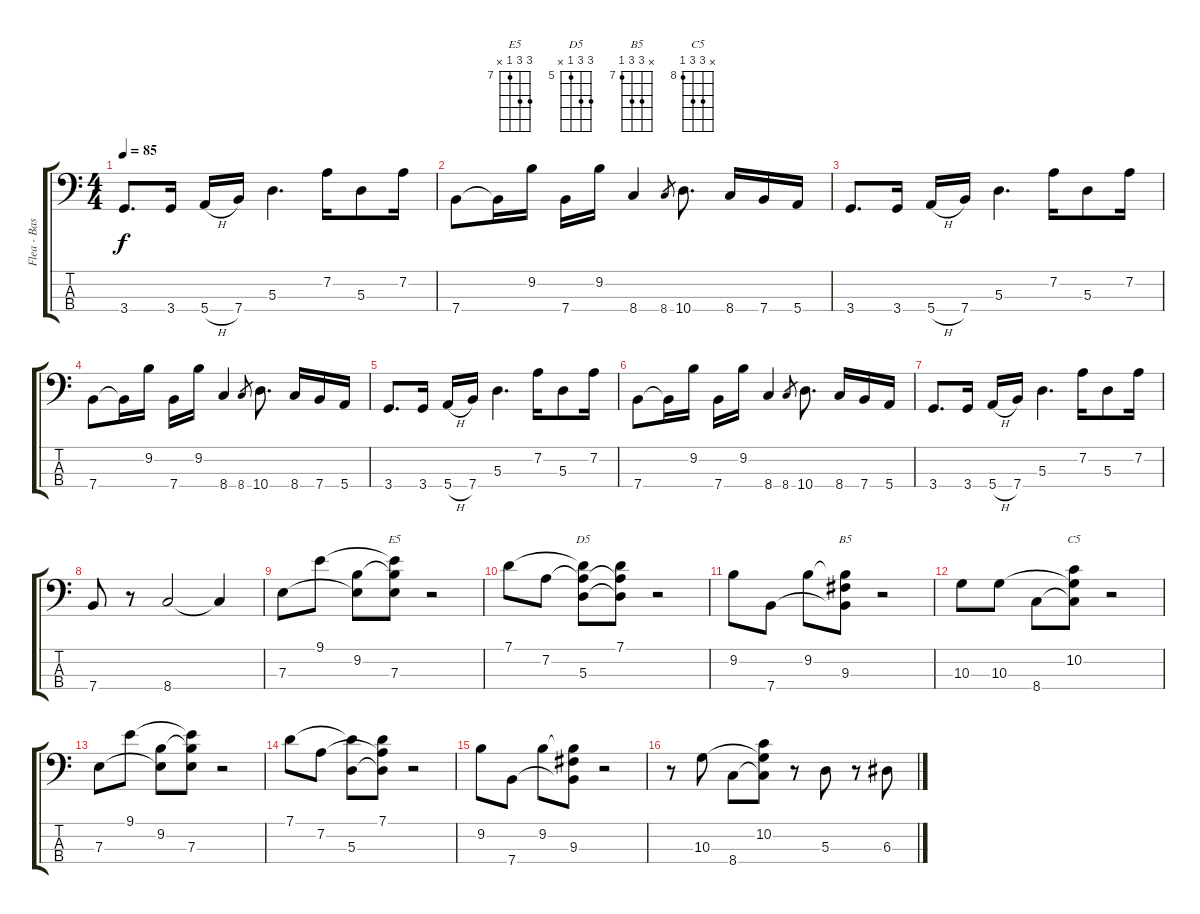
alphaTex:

\track ("Flea - Bass" "Flea - Bas") {instrument slapbass1}
\staff {score tabs}
\tuning (G2 D2 A1 E1) {hide}
\chord ("E5" 9 9 7 x) {firstfret 7}
\chord ("D5" 7 7 5 x) {firstfret 5}
\chord ("B5" x 9 9 7) {firstfret 7}
\chord ("C5" x 10 10 8) {firstfret 8}
\ts (4 4)
\tempo 85
\clef f4
\ks c
3.4.8{d dy f instrument electricbassfinger} 3.4.16 5.4{h}.16 7.4.16 5.3.4{d} 7.2.16 5.3.8 7.2.16 |
7.4.8 7.4{t}.16 9.2.16 7.4.16 9.2.16 8.4.4 8.4.8{gr} 10.4.8{d} 8.4.16 7.4.16 5.4.16 |
3.4.8{d instrument electricbassfinger} 3.4.16 5.4{h}.16 7.4.16 5.3.4{d} 7.2.16 5.3.8 7.2.16 |
7.4.8 7.4{t}.16 9.2.16 7.4.16 9.2.16 8.4.4 8.4.8{gr} 10.4.8{d} 8.4.16 7.4.16 5.4.16 |
3.4.8{d instrument electricbassfinger} 3.4.16 5.4{h}.16 7.4.16 5.3.4{d} 7.2.16 5.3.8 7.2.16 |
7.4.8 7.4{t}.16 9.2.16 7.4.16 9.2.16 8.4.4 8.4.8{gr} 10.4.8{d} 8.4.16 7.4.16 5.4.16 |
3.4.8{d instrument electricbassfinger} 3.4.16 5.4{h}.16 7.4.16 5.3.4{d} 7.2.16 5.3.8 7.2.16 |
7.4.8 r.8 8.4.2 8.4{t}.4 |
7.3.8{instrument electricbassfinger} 9.1.8 (9.2 7.3{t}).8 (9.1{t} 9.2{t} 7.3).8{ch "E5"} r.2 |
7.1.8 7.2.8 (7.1{t} 7.2{t} 5.3).8{ch "D5"} (7.1 7.2{t} 5.3{t}).8 r.2 |
9.2.8 7.4.8 9.2.8 (9.2{t} 9.3 7.4{t}).8{ch "B5"} r.2 |
10.3.8 10.3.8 8.4.8 (10.2 10.3{t} 8.4{t}).8{ch "C5"} r.2 |
7.3.8 9.1.8 (9.2 7.3{t}).8 (9.1{t} 9.2{t} 7.3).8 r.2 |
7.1.8 7.2.8 (7.1{t} 5.3).8 (7.1 7.2{t} 5.3{t}).8 r.2 |
9.2.8 7.4.8 9.2.8 (9.2{t} 9.3 7.4{t}).8 r.2 |
r.8 10.3.8 8.4.8 (10.2 10.3{t} 8.4{t}).8 r.8 5.3.8 r.8 6.3.8
